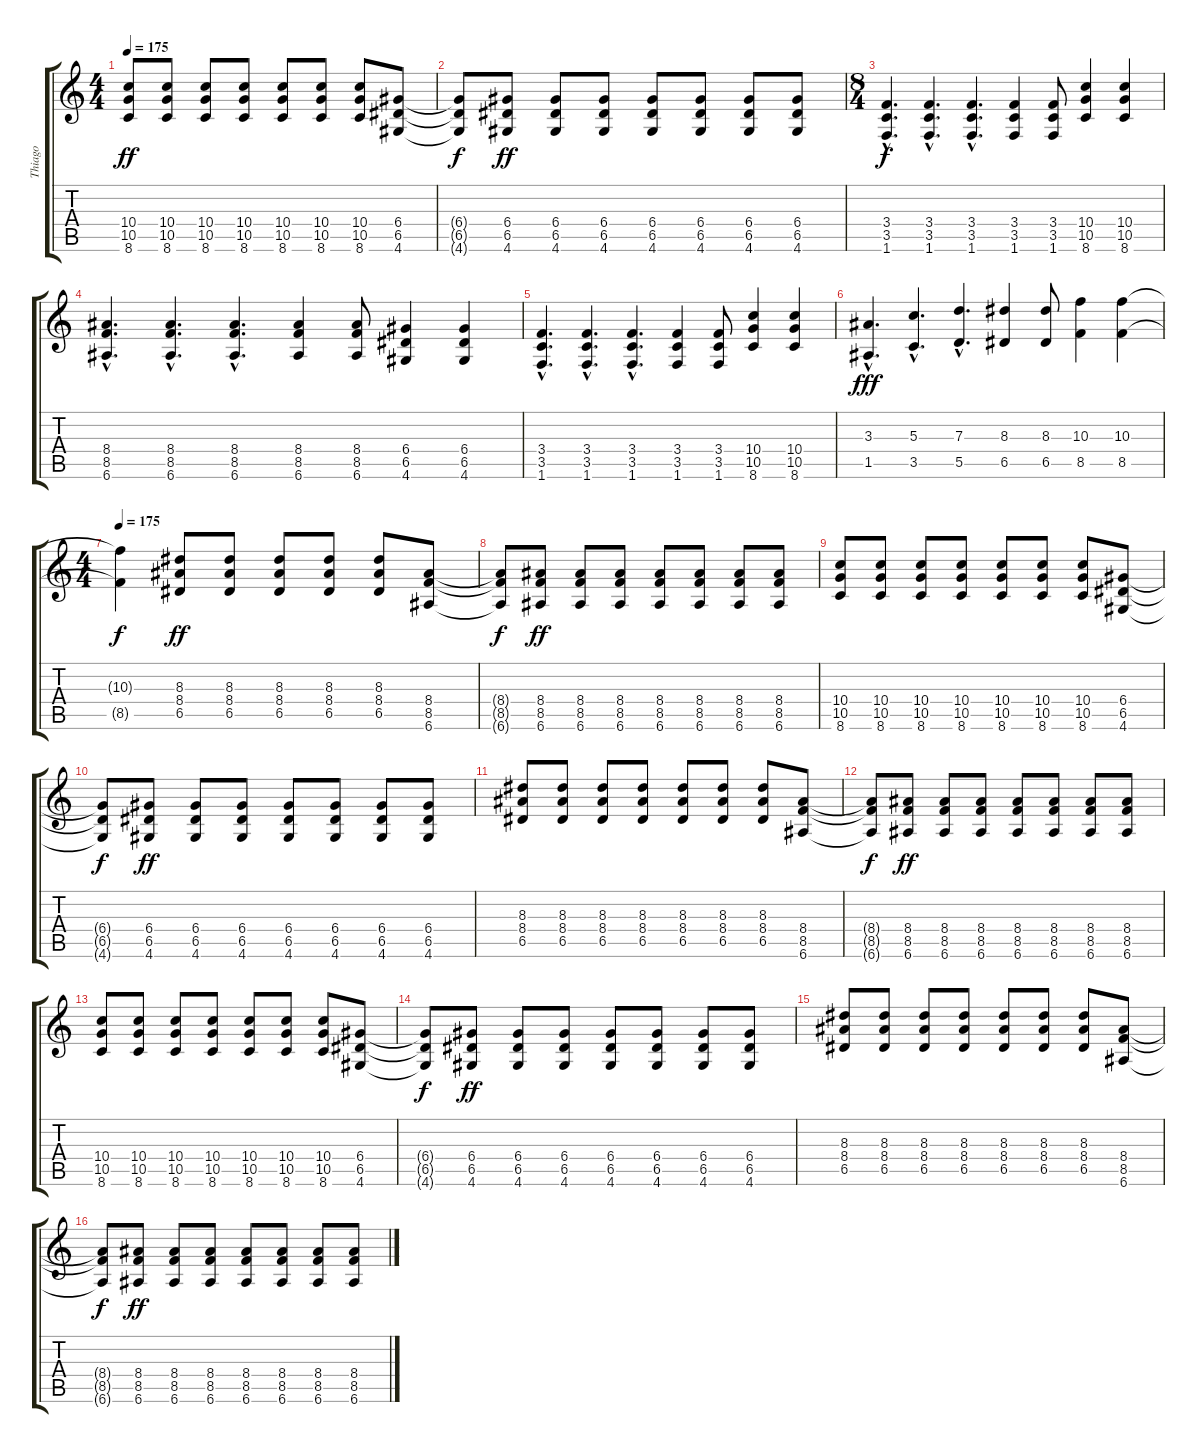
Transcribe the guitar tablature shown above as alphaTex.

\track ("Thiago" "Thiago") {instrument distortionguitar}
\staff {score tabs}
\tuning (E4 B3 G3 D3 A2 E2) {hide}
\ts (4 4)
\tempo 175
\clef g2
\ks c
(10.4 10.5 8.6).8{dy ff} (10.4 10.5 8.6).8 (10.4 10.5 8.6).8 (10.4 10.5 8.6).8 (10.4 10.5 8.6).8 (10.4 10.5 8.6).8 (10.4 10.5 8.6).8 (6.4 6.5 4.6).8 |
(6.4{t} 6.5{t} 4.6{t}).8{dy f} (6.4 6.5 4.6).8{dy ff} (6.4 6.5 4.6).8 (6.4 6.5 4.6).8 (6.4 6.5 4.6).8 (6.4 6.5 4.6).8 (6.4 6.5 4.6).8 (6.4 6.5 4.6).8 |
\ts (8 4)
(3.4{hac} 3.5{hac} 1.6{hac}).4{d dy f} (3.4{hac} 3.5{hac} 1.6{hac}).4{d} (3.4{hac} 3.5{hac} 1.6{hac}).4{d} (3.4 3.5 1.6).4 (3.4 3.5 1.6).8 (10.4 10.5 8.6).4 (10.4 10.5 8.6).4 |
(8.4{hac} 8.5{hac} 6.6{hac}).4{d} (8.4{hac} 8.5{hac} 6.6{hac}).4{d} (8.4{hac} 8.5{hac} 6.6{hac}).4{d} (8.4 8.5 6.6).4 (8.4 8.5 6.6).8 (6.4 6.5 4.6).4 (6.4 6.5 4.6).4 |
(3.4{hac} 3.5{hac} 1.6{hac}).4{d} (3.4{hac} 3.5{hac} 1.6{hac}).4{d} (3.4{hac} 3.5{hac} 1.6{hac}).4{d} (3.4 3.5 1.6).4 (3.4 3.5 1.6).8 (10.4 10.5 8.6).4 (10.4 10.5 8.6).4 |
(3.3{hac} 1.5{hac}).4{d dy fff} (5.3{hac} 3.5{hac}).4{d} (7.3{hac} 5.5{hac}).4{d} (8.3 6.5).4 (8.3 6.5).8 (10.3 8.5).4 (10.3 8.5).4 |
\ts (4 4)
\tempo 175
(10.3{t} 8.5{t}).4{dy f} (8.3 8.4 6.5).8{dy ff} (8.3 8.4 6.5).8 (8.3 8.4 6.5).8 (8.3 8.4 6.5).8 (8.3 8.4 6.5).8 (8.4 8.5 6.6).8 |
(8.4{t} 8.5{t} 6.6{t}).8{dy f} (8.4 8.5 6.6).8{dy ff} (8.4 8.5 6.6).8 (8.4 8.5 6.6).8 (8.4 8.5 6.6).8 (8.4 8.5 6.6).8 (8.4 8.5 6.6).8 (8.4 8.5 6.6).8 |
(10.4 10.5 8.6).8 (10.4 10.5 8.6).8 (10.4 10.5 8.6).8 (10.4 10.5 8.6).8 (10.4 10.5 8.6).8 (10.4 10.5 8.6).8 (10.4 10.5 8.6).8 (6.4 6.5 4.6).8 |
(6.4{t} 6.5{t} 4.6{t}).8{dy f} (6.4 6.5 4.6).8{dy ff} (6.4 6.5 4.6).8 (6.4 6.5 4.6).8 (6.4 6.5 4.6).8 (6.4 6.5 4.6).8 (6.4 6.5 4.6).8 (6.4 6.5 4.6).8 |
(8.3 8.4 6.5).8 (8.3 8.4 6.5).8 (8.3 8.4 6.5).8 (8.3 8.4 6.5).8 (8.3 8.4 6.5).8 (8.3 8.4 6.5).8 (8.3 8.4 6.5).8 (8.4 8.5 6.6).8 |
(8.4{t} 8.5{t} 6.6{t}).8{dy f} (8.4 8.5 6.6).8{dy ff} (8.4 8.5 6.6).8 (8.4 8.5 6.6).8 (8.4 8.5 6.6).8 (8.4 8.5 6.6).8 (8.4 8.5 6.6).8 (8.4 8.5 6.6).8 |
(10.4 10.5 8.6).8 (10.4 10.5 8.6).8 (10.4 10.5 8.6).8 (10.4 10.5 8.6).8 (10.4 10.5 8.6).8 (10.4 10.5 8.6).8 (10.4 10.5 8.6).8 (6.4 6.5 4.6).8 |
(6.4{t} 6.5{t} 4.6{t}).8{dy f} (6.4 6.5 4.6).8{dy ff} (6.4 6.5 4.6).8 (6.4 6.5 4.6).8 (6.4 6.5 4.6).8 (6.4 6.5 4.6).8 (6.4 6.5 4.6).8 (6.4 6.5 4.6).8 |
(8.3 8.4 6.5).8 (8.3 8.4 6.5).8 (8.3 8.4 6.5).8 (8.3 8.4 6.5).8 (8.3 8.4 6.5).8 (8.3 8.4 6.5).8 (8.3 8.4 6.5).8 (8.4 8.5 6.6).8 |
(8.4{t} 8.5{t} 6.6{t}).8{dy f} (8.4 8.5 6.6).8{dy ff} (8.4 8.5 6.6).8 (8.4 8.5 6.6).8 (8.4 8.5 6.6).8 (8.4 8.5 6.6).8 (8.4 8.5 6.6).8 (8.4 8.5 6.6).8
